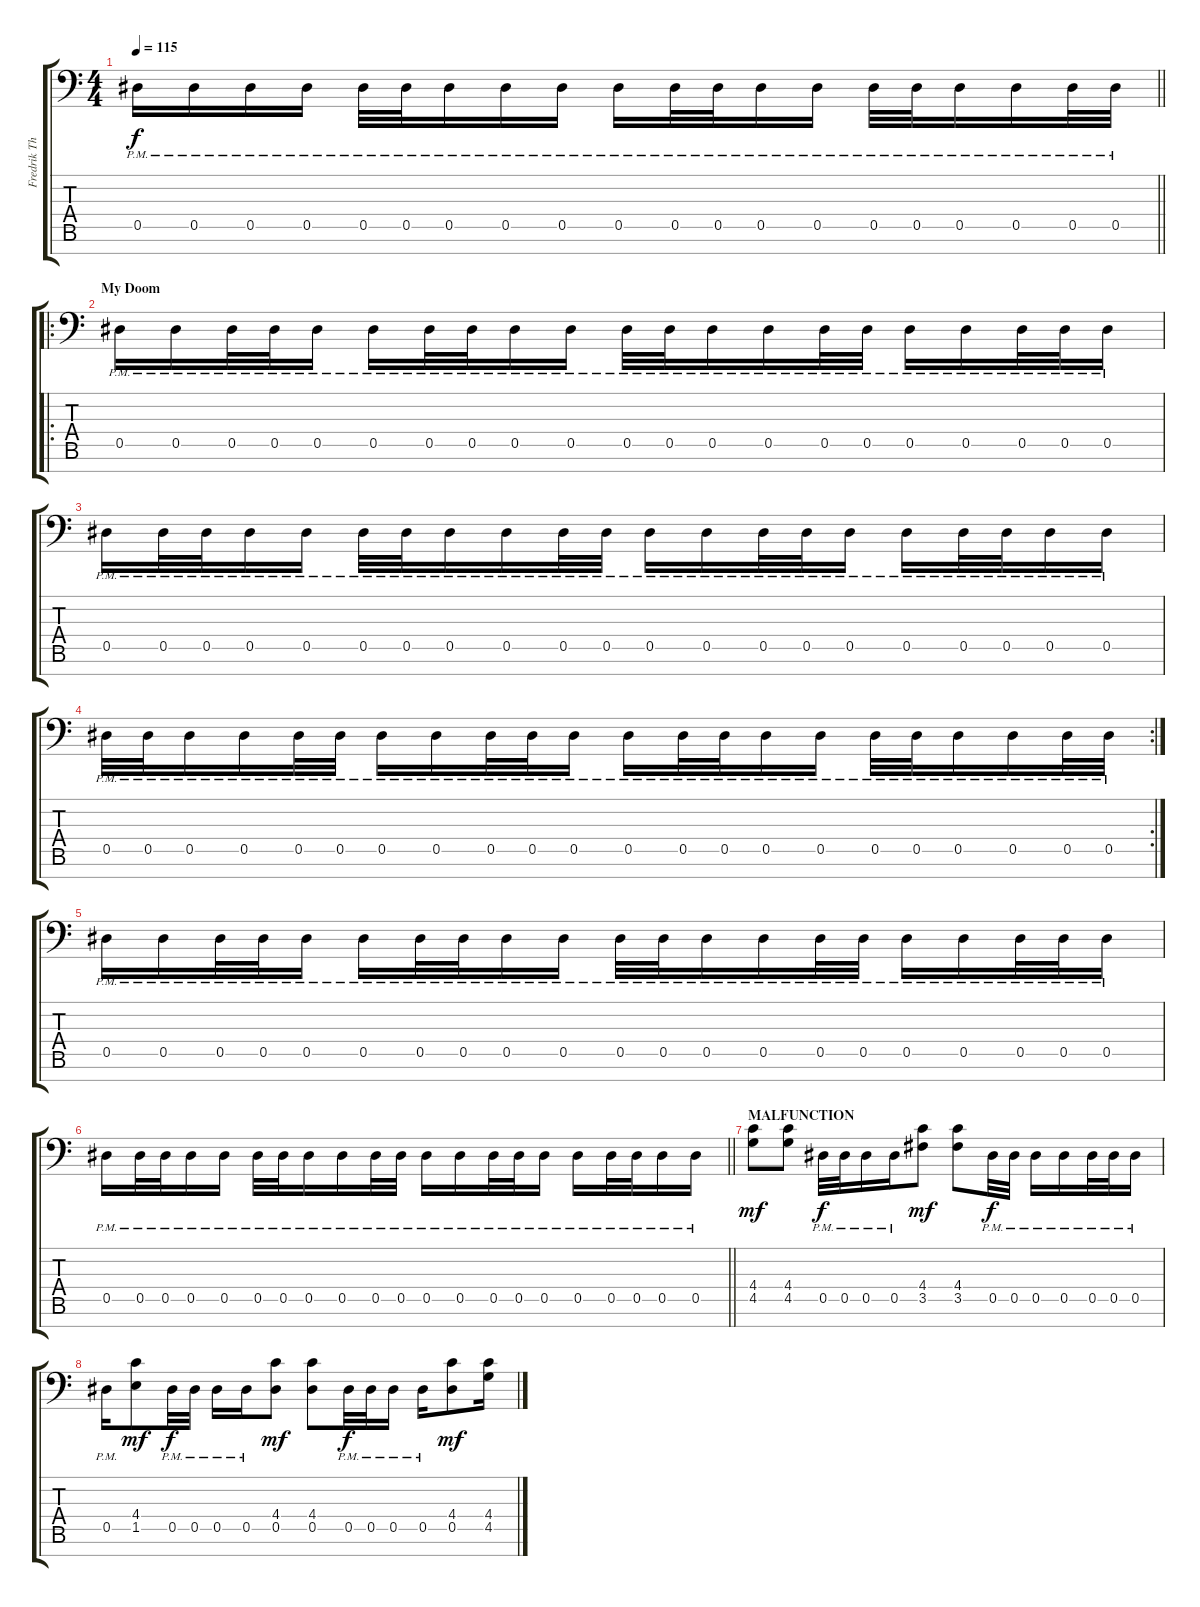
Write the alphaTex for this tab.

\track ("Fredrik Thordendal (Guitar 1)" "Fredrik Th") {instrument distortionguitar}
\staff {score tabs}
\tuning (Bb3 F3 Db3 Ab2 Eb2 Bb1 F1) {hide}
\ts (4 4)
\tempo 115
\clef f4
\barLineRight lightlight
\ks c
0.5{pm}.16{dy f} 0.5{pm}.16 0.5{pm}.16 0.5{pm}.16 0.5{pm}.32 0.5{pm}.32 0.5{pm}.16 0.5{pm}.16 0.5{pm}.16 0.5{pm}.16 0.5{pm}.32 0.5{pm}.32 0.5{pm}.16 0.5{pm}.16 0.5{pm}.32 0.5{pm}.32 0.5{pm}.16 0.5{pm}.16 0.5{pm}.32 0.5{pm}.32 |
\ro
\section ("" "My Doom")
0.5{pm}.16 0.5{pm}.16 0.5{pm}.32 0.5{pm}.32 0.5{pm}.16 0.5{pm}.16 0.5{pm}.32 0.5{pm}.32 0.5{pm}.16 0.5{pm}.16 0.5{pm}.32 0.5{pm}.32 0.5{pm}.16 0.5{pm}.16 0.5{pm}.32 0.5{pm}.32 0.5{pm}.16 0.5{pm}.16 0.5{pm}.32 0.5{pm}.32 0.5{pm}.16 |
0.5{pm}.16 0.5{pm}.32 0.5{pm}.32 0.5{pm}.16 0.5{pm}.16 0.5{pm}.32 0.5{pm}.32 0.5{pm}.16 0.5{pm}.16 0.5{pm}.32 0.5{pm}.32 0.5{pm}.16 0.5{pm}.16 0.5{pm}.32 0.5{pm}.32 0.5{pm}.16 0.5{pm}.16 0.5{pm}.32 0.5{pm}.32 0.5{pm}.16 0.5{pm}.16 |
\rc 2
0.5{pm}.32 0.5{pm}.32 0.5{pm}.16 0.5{pm}.16 0.5{pm}.32 0.5{pm}.32 0.5{pm}.16 0.5{pm}.16 0.5{pm}.32 0.5{pm}.32 0.5{pm}.16 0.5{pm}.16 0.5{pm}.32 0.5{pm}.32 0.5{pm}.16 0.5{pm}.16 0.5{pm}.32 0.5{pm}.32 0.5{pm}.16 0.5{pm}.16 0.5{pm}.32 0.5{pm}.32 |
0.5{pm}.16 0.5{pm}.16 0.5{pm}.32 0.5{pm}.32 0.5{pm}.16 0.5{pm}.16 0.5{pm}.32 0.5{pm}.32 0.5{pm}.16 0.5{pm}.16 0.5{pm}.32 0.5{pm}.32 0.5{pm}.16 0.5{pm}.16 0.5{pm}.32 0.5{pm}.32 0.5{pm}.16 0.5{pm}.16 0.5{pm}.32 0.5{pm}.32 0.5{pm}.16 |
\barLineRight lightlight
0.5{pm}.16 0.5{pm}.32 0.5{pm}.32 0.5{pm}.16 0.5{pm}.16 0.5{pm}.32 0.5{pm}.32 0.5{pm}.16 0.5{pm}.16 0.5{pm}.32 0.5{pm}.32 0.5{pm}.16 0.5{pm}.16 0.5{pm}.32 0.5{pm}.32 0.5{pm}.16 0.5{pm}.16 0.5{pm}.32 0.5{pm}.32 0.5{pm}.16 0.5{pm}.16 |
\section ("" "MALFUNCTION")
(4.4 4.5).8{dy mf} (4.4 4.5).8 0.5{pm}.32{dy f} 0.5{pm}.32 0.5{pm}.16 0.5{pm}.16 (4.4 3.5).8{dy mf} (4.4 3.5).8 0.5{pm}.32{dy f} 0.5{pm}.32 0.5{pm}.16 0.5{pm}.16 0.5{pm}.32 0.5{pm}.32 0.5{pm}.16 |
0.5{pm}.16 (4.4 1.5).8{dy mf} 0.5{pm}.32{dy f} 0.5{pm}.32 0.5{pm}.16 0.5{pm}.16 (4.4 0.5).8{dy mf} (4.4 0.5).8 0.5{pm}.32{dy f} 0.5{pm}.32 0.5{pm}.16 0.5{pm}.16 (4.4 0.5).8{dy mf} (4.4 4.5).16
